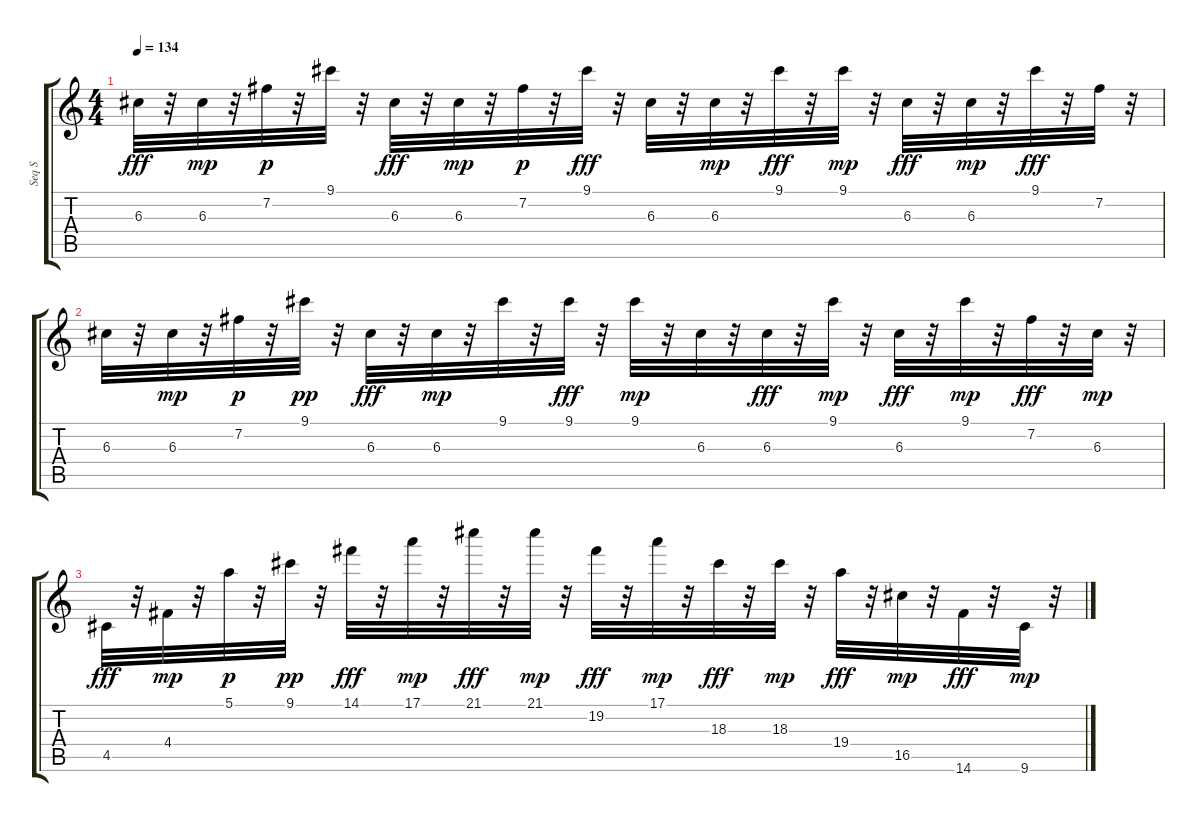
\track ("Seq S" "Seq S") {instrument synthbass1}
\staff {score tabs}
\tuning (E4 B3 G3 D3 A2 E2) {hide}
\ts (4 4)
\tempo 134
\clef g2
\ks c
6.3.32{dy fff} r.32 6.3.32{dy mp} r.32 7.2.32{dy p} r.32 9.1.32 r.32 6.3.32{dy fff} r.32 6.3.32{dy mp} r.32 7.2.32{dy p} r.32 9.1.32{dy fff} r.32 6.3.32 r.32 6.3.32{dy mp} r.32 9.1.32{dy fff} r.32 9.1.32{dy mp} r.32 6.3.32{dy fff} r.32 6.3.32{dy mp} r.32 9.1.32{dy fff} r.32 7.2.32 r.32 |
6.3.32 r.32 6.3.32{dy mp} r.32 7.2.32{dy p} r.32 9.1.32{dy pp} r.32 6.3.32{dy fff} r.32 6.3.32{dy mp} r.32 9.1.32 r.32 9.1.32{dy fff} r.32 9.1.32{dy mp} r.32 6.3.32 r.32 6.3.32{dy fff} r.32 9.1.32{dy mp} r.32 6.3.32{dy fff} r.32 9.1.32{dy mp} r.32 7.2.32{dy fff} r.32 6.3.32{dy mp} r.32 |
4.5.32{dy fff} r.32 4.4.32{dy mp} r.32 5.1.32{dy p} r.32 9.1.32{dy pp} r.32 14.1.32{dy fff} r.32 17.1.32{dy mp} r.32 21.1.32{dy fff} r.32 21.1.32{dy mp} r.32 19.2.32{dy fff} r.32 17.1.32{dy mp} r.32 18.3.32{dy fff} r.32 18.3.32{dy mp} r.32 19.4.32{dy fff} r.32 16.5.32{dy mp} r.32 14.6.32{dy fff} r.32 9.6.32{dy mp} r.32
